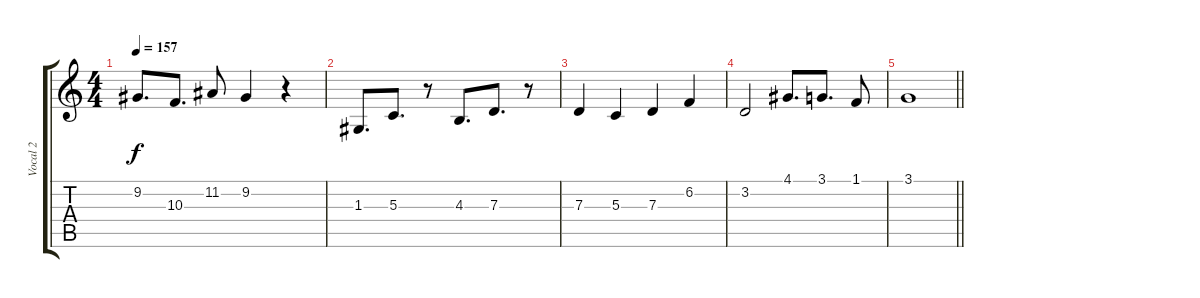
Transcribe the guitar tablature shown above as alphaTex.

\track ("Vocal 2" "Vocal 2") {instrument clarinet}
\staff {score tabs}
\tuning (E4 B3 G3 D3 A2 E2) {hide}
\ts (4 4)
\tempo 157
\clef g2
\ks c
9.2.8{d dy f} 10.3.8{d} 11.2.8 9.2.4 r.4 |
1.3.8{d} 5.3.8{d} r.8 4.3.8{d} 7.3.8{d} r.8 |
7.3.4 5.3.4 7.3.4 6.2.4 |
3.2.2 4.1.8{d} 3.1.8{d} 1.1.8 |
\barLineRight lightlight
3.1.1
